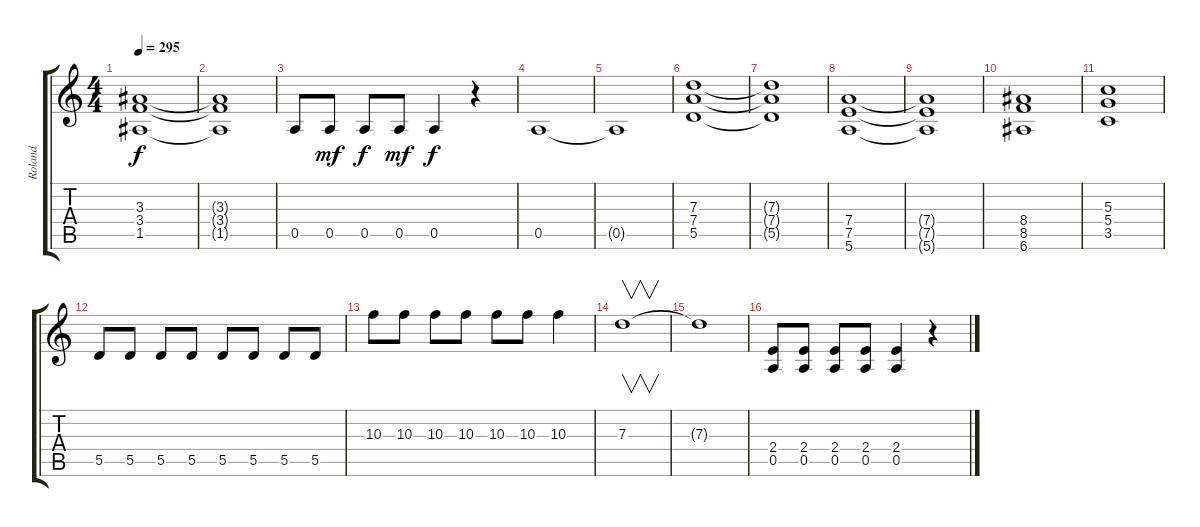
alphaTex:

\track ("Roland" "Roland") {instrument overdrivenguitar}
\staff {score tabs}
\tuning (E4 B3 G3 D3 A2 E2) {hide}
\ts (4 4)
\tempo 295
\clef g2
\ks c
(3.3 3.4 1.5).1{dy f} |
(3.3{t} 3.4{t} 1.5{t}).1 |
0.5.8 0.5.8{dy mf} 0.5.8{dy f} 0.5.8{dy mf} 0.5.4{dy f} r.4 |
0.5.1 |
0.5{t}.1 |
(7.3 7.4 5.5).1 |
(7.3{t} 7.4{t} 5.5{t}).1 |
(7.4 7.5 5.6).1 |
(7.4{t} 7.5{t} 5.6{t}).1 |
(8.4 8.5 6.6).1 |
(5.3 5.4 3.5).1 |
5.5.8 5.5.8 5.5.8 5.5.8 5.5.8 5.5.8 5.5.8 5.5.8 |
10.3.8 10.3.8 10.3.8 10.3.8 10.3.8 10.3.8 10.3.4 |
7.3.1{v} |
7.3{t}.1 |
(2.4 0.5).8 (2.4 0.5).8 (2.4 0.5).8 (2.4 0.5).8 (2.4 0.5).4 r.4
